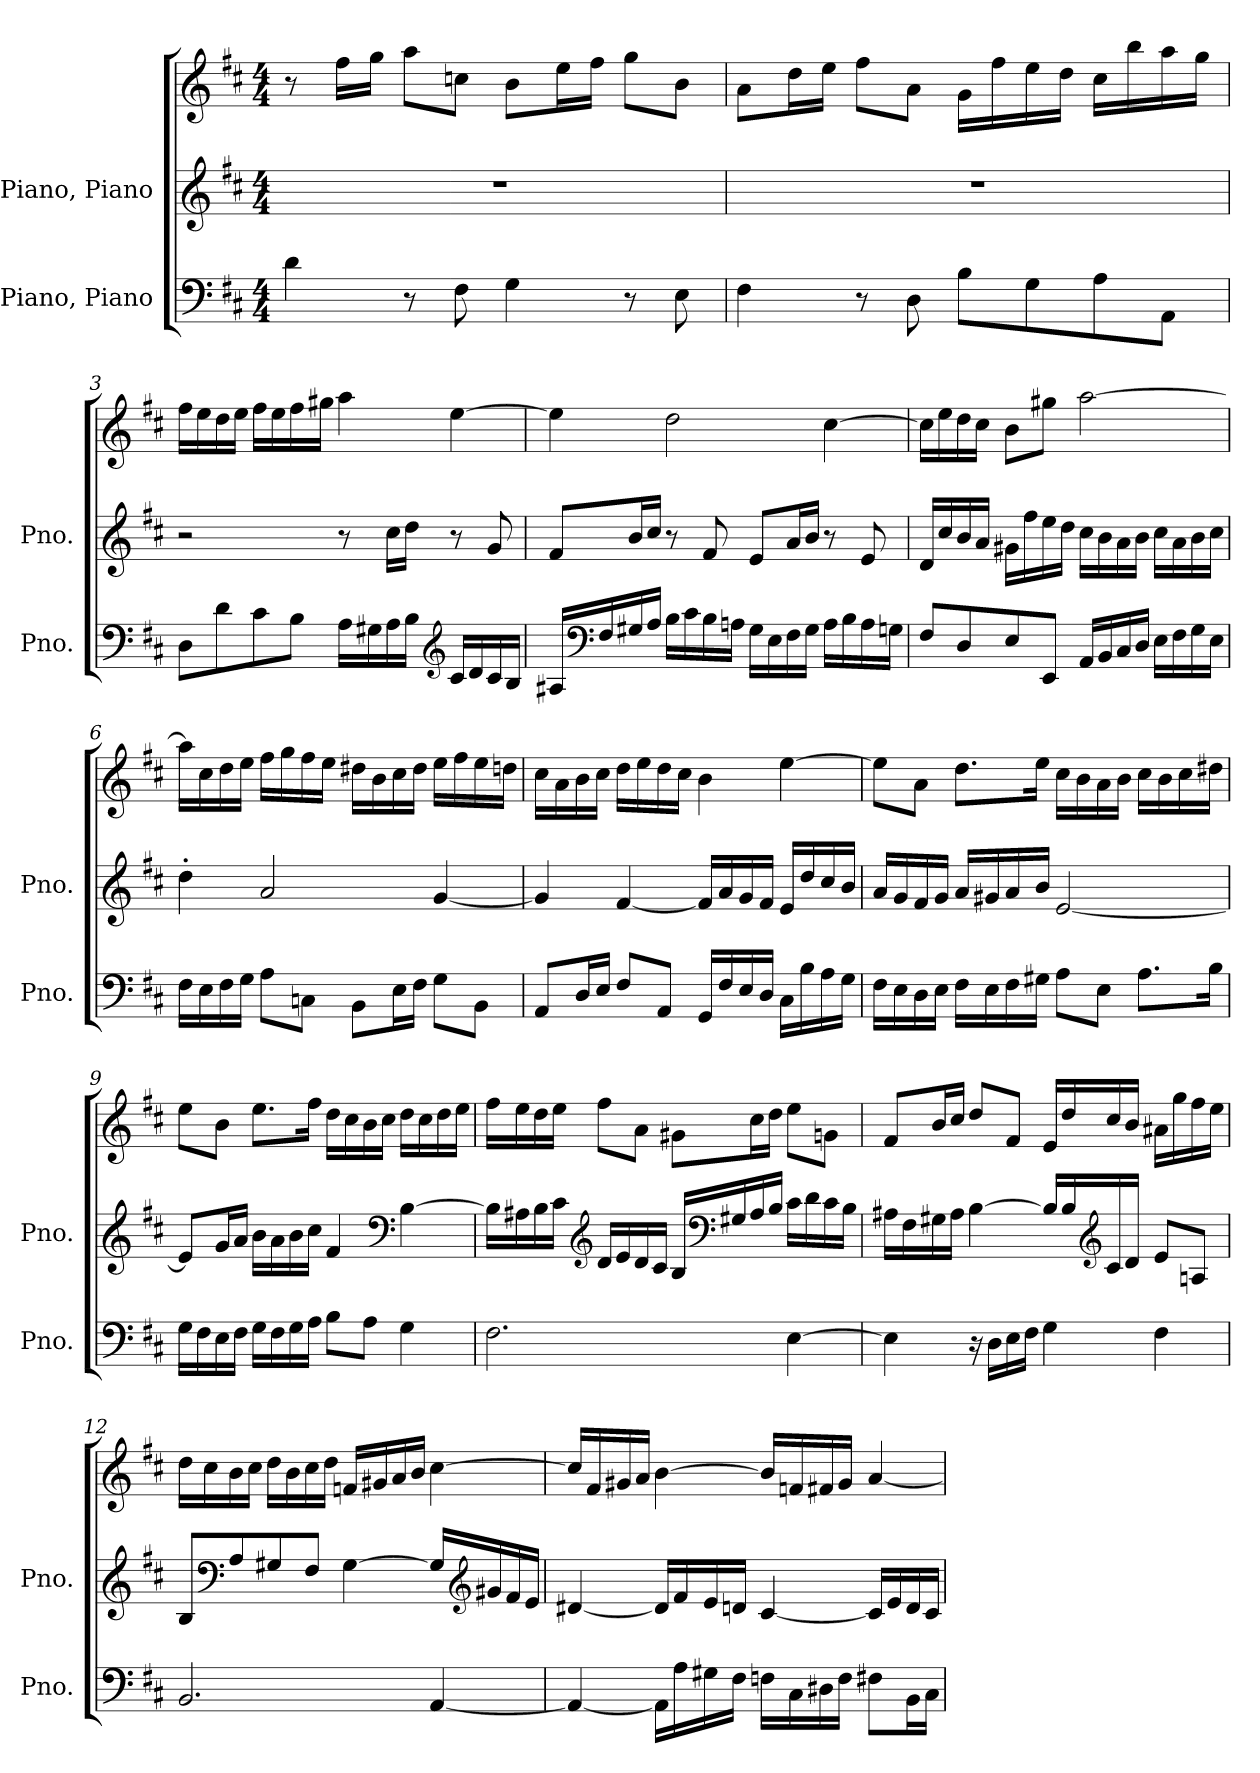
**kern	**kern	**kern
*part2	*part1	*part1
*staff3	*staff2	*staff1
*I"Piano, Piano	*I"Piano, Piano	*
*I'Pno.	*I'Pno.	*
*clefF4	*clefG2	*clefG2
*k[f#c#]	*k[f#c#]	*k[f#c#]
*M4/4	*M4/4	*M4/4
*MM120	*MM120	*MM120
=1	=1	=1
4d\	1r	8r
.	.	16ff#\LL
.	.	16gg\JJ
8r	.	8aa\L
8F#\	.	8ccn\J
4G\	.	8b\L
.	.	16ee\L
.	.	16ff#\JJ
8r	.	8gg\L
8E\	.	8b\J
=2	=2	=2
4F#\	1r	8a\L
.	.	16dd\L
.	.	16ee\JJ
8r	.	8ff#\L
8D\	.	8a\J
8B\L	.	16g\LL
.	.	16ff#\
8G\	.	16ee\
.	.	16dd\JJ
8A\	.	16cc#\LL
.	.	16bb\
8AA\J	.	16aa\
.	.	16gg\JJ
!!LO:LB:g=z
=3	=3	=3
8D\L	2r	16ff#\LL
.	.	16ee\
8d\	.	16dd\
.	.	16ee\JJ
8c#\	.	16ff#\LL
.	.	16ee\
8B\J	.	16ff#\
.	.	16gg#X\JJ
16A\LL	8r	4aa\
16G#X\	.	.
16A\	16cc#\LL	.
16B\JJ	16dd\JJ	.
*clefG2	*	*
16c#/LL	8r	[4ee\
16d/	.	.
16c#/	8g/	.
16B/JJ	.	.
=4	=4	=4
16A#X/LL	8f#/L	4ee\]
*clefF4	*	*
16F#/	.	.
16G#X/	16b/L	.
16A#/JJ	16cc#/JJ	.
16B\LL	8r	2dd\
16c#\	.	.
16B\	8f#/	.
16An\JJ	.	.
16G#\LL	8e/L	.
16E\	.	.
16F#\	16a/L	.
16G#\JJ	16b/JJ	.
16A\LL	8r	[4cc#\
16B\	.	.
16A\	8e/	.
16Gn\JJ	.	.
!!LO:LB:g=z
=5	=5	=5
8F#/L	16d/LL	16cc#\LL]
.	16cc#/	16ee\
8D/	16b/	16dd\
.	16a/JJ	16cc#\JJ
8E/	16g#X\LL	8b\L
.	16ff#\	.
8EE/J	16ee\	8gg#X\J
.	16dd\JJ	.
16AA/LL	16cc#\LL	[2aa\
16BB/	16b\	.
16C#/	16a\	.
16D/JJ	16b\JJ	.
16E\LL	16cc#\LL	.
16F#\	16a\	.
16G\	16b\	.
16E\JJ	16cc#\JJ	.
=6	=6	=6
16F#\LL	4dd'\	16aa\LL]
16E\	.	16cc#\
16F#\	.	16dd\
16G\JJ	.	16ee\JJ
8A\L	2a/	16ff#\LL
.	.	16gg\
8Cn\J	.	16ff#\
.	.	16ee\JJ
8BB\L	.	16dd#X\LL
.	.	16b\
16E\L	.	16cc#\
16F#\JJ	.	16dd#\JJ
8G\L	[4g/	16ee\LL
.	.	16ff#\
8BB\J	.	16ee\
.	.	16ddn\JJ
!!LO:LB:g=z
=7	=7	=7
8AA/L	4g/]	16cc#\LL
.	.	16a\
16D/L	.	16b\
16E/JJ	.	16cc#\JJ
8F#/L	[4f#/	16dd\LL
.	.	16ee\
8AA/J	.	16dd\
.	.	16cc#\JJ
16GG/LL	16f#/LL]	4b\
16F#/	16a/	.
16E/	16g/	.
16D/JJ	16f#/JJ	.
16C#\LL	16e/LL	[4ee\
16B\	16dd/	.
16A\	16cc#/	.
16G\JJ	16b/JJ	.
=8	=8	=8
16F#\LL	16a/LL	8ee\L]
16E\	16g/	.
16D\	16f#/	8a\J
16E\JJ	16g/JJ	.
16F#\LL	16a/LL	8.dd\L
16E\	16g#X/	.
16F#\	16a/	.
16G#X\JJ	16b/JJ	16ee\Jk
8A\L	[2e/	16cc#\LL
.	.	16b\
8E\J	.	16a\
.	.	16b\JJ
8.A\L	.	16cc#\LL
.	.	16b\
.	.	16cc#\
16B\Jk	.	16dd#X\JJ
!!LO:PB:g=z
=9	=9	=9
16G\LL	8e/L]	8ee\L
16F#\	.	.
16E\	16g/L	8b\J
16F#\JJ	16a/JJ	.
16G\LL	16b\LL	8.ee\L
16F#\	16a\	.
16G\	16b\	.
16A\JJ	16cc#\JJ	16ff#\Jk
8B\L	4f#/	16dd\LL
.	.	16cc#\
8A\J	.	16b\
.	.	16cc#\JJ
*	*clefF4	*
4G\	[4B\	16dd\LL
.	.	16cc#\
.	.	16dd\
.	.	16ee\JJ
=10	=10	=10
2.F#\	16B\LL]	16ff#\LL
.	16A#X\	16ee\
.	16B\	16dd\
.	16c#\JJ	16ee\JJ
*	*clefG2	*
.	16d/LL	8ff#\L
.	16e/	.
.	16d/	8a\J
.	16c#/JJ	.
.	16B/LL	8g#X\L
*	*clefF4	*
.	16G#X/	.
.	16A#/	16cc#\L
.	16B/JJ	16dd\JJ
[4E\	16c#\LL	8ee\L
.	16d\	.
.	16c#\	8gn\J
.	16B\JJ	.
!!LO:LB:g=z
=11	=11	=11
4E\]	16A#X\LL	8f#/L
.	16F#\	.
.	16G#X\	16b/L
.	16A#\JJ	16cc#/JJ
16r	[4B\	8dd/L
16D\LL	.	.
16E\	.	8f#/J
16F#\JJ	.	.
4G\	16B/LL]	16e/LL
.	16B/	16dd/
*	*clefG2	*
.	16c#/	16cc#/
.	16d/JJ	16b/JJ
4F#\	8e/L	16a#X\LL
.	.	16gg\
.	8An/J	16ff#\
.	.	16ee\JJ
=12	=12	=12
2.BB/	8B/L	16dd\LL
.	.	16cc#\
*	*clefF4	*
.	8A/	16b\
.	.	16cc#\JJ
.	8G#X/	16dd\LL
.	.	16b\
.	8F#/J	16cc#\
.	.	16dd\JJ
.	[4G#\	16fn/LL
.	.	16g#X/
.	.	16a/
.	.	16b/JJ
[4AA/	16G#/LL]	[4cc#\
*	*clefG2	*
.	16g#X/	.
.	16f#/	.
.	16e/JJ	.
!!LO:LB:g=z
=13	=13	=13
4AA/_	[4d#X/	16cc#/LL]
.	.	16f#/
.	.	16g#X/
.	.	16a/JJ
16AA\LL]	16d#/LL]	[4b\
16A\	16f#/	.
16G#X\	16e/	.
16F#\JJ	16dn/JJ	.
16Fn\LL	[4c#/	16b/LL]
16C#\	.	16fn/
16D#X\	.	16f#X/
16F\JJ	.	16g#/JJ
8F#X\L	16c#/LL]	[4a/
.	16e/	.
16BB\L	16d/	.
16C#\JJ	16c#/JJ	.
=	=	=
*-	*-	*-
